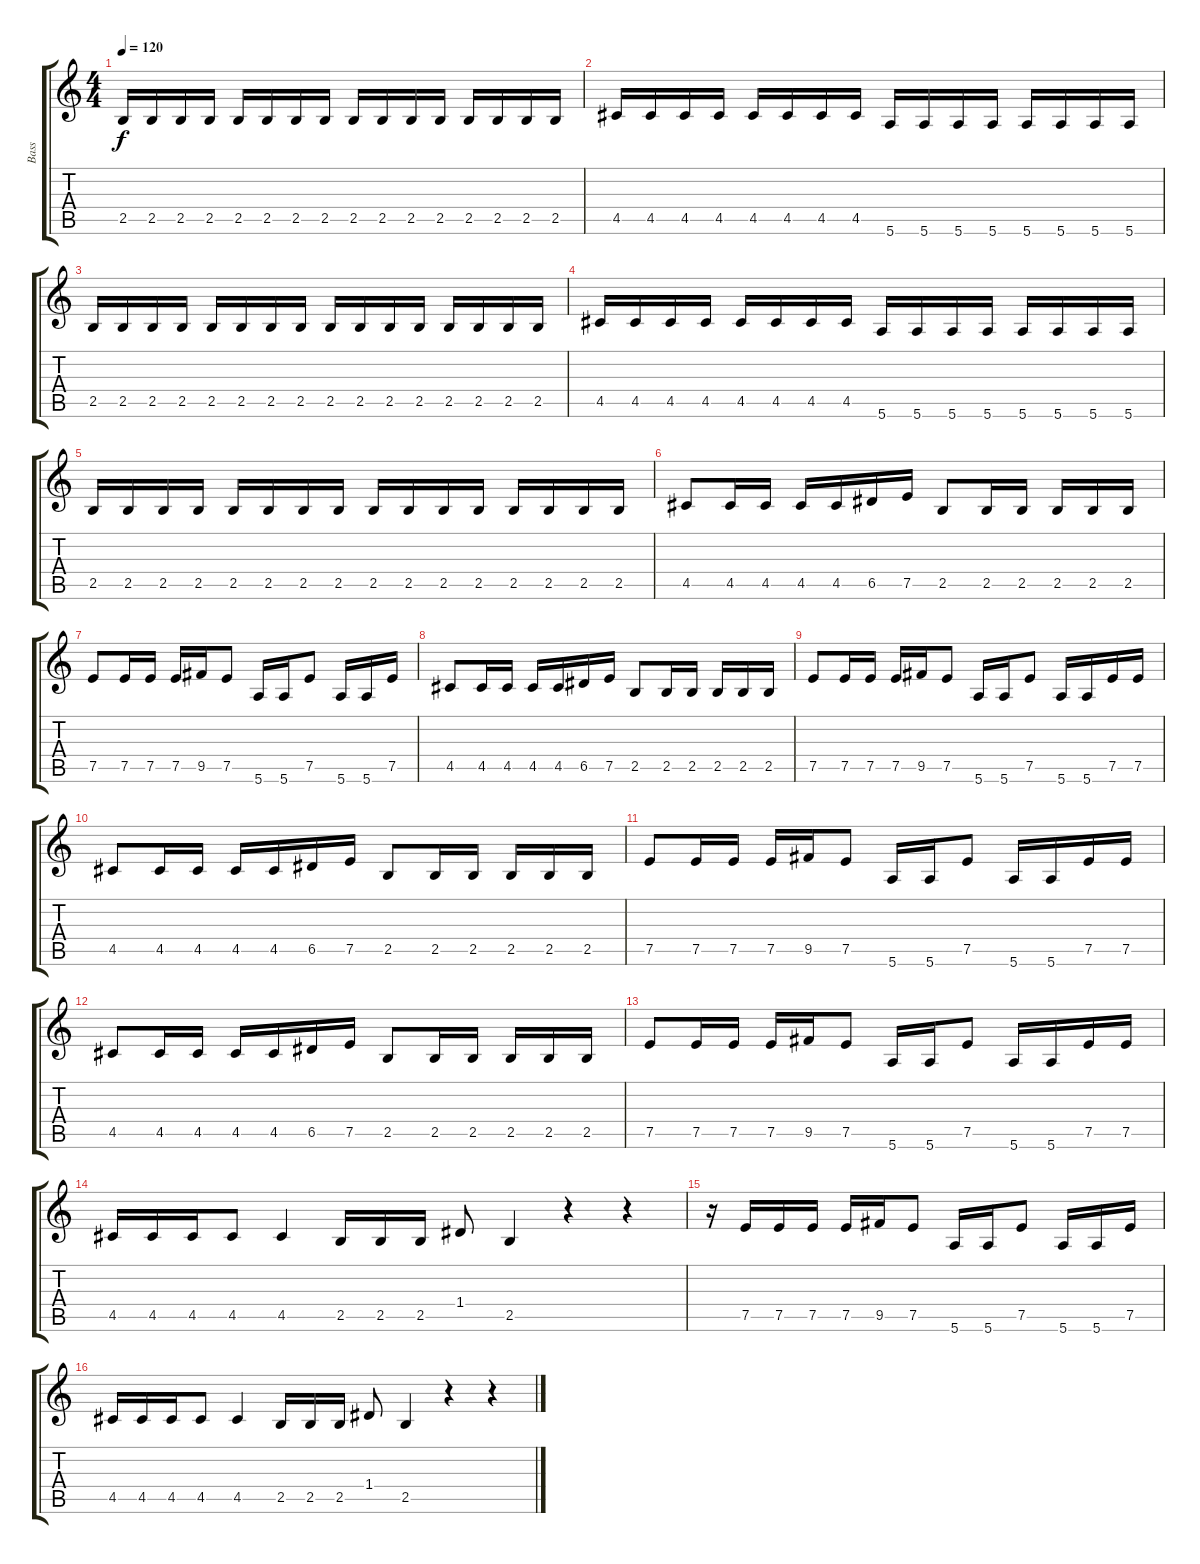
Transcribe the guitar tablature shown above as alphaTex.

\track ("Bass" "Bass") {instrument electricbassfinger}
\staff {score tabs}
\tuning (E4 B3 G3 D3 A2 E2) {hide}
\ts (4 4)
\tempo 120
\clef g2
\ks c
2.5.16{dy f} 2.5.16 2.5.16 2.5.16 2.5.16 2.5.16 2.5.16 2.5.16 2.5.16 2.5.16 2.5.16 2.5.16 2.5.16 2.5.16 2.5.16 2.5.16 |
4.5.16 4.5.16 4.5.16 4.5.16 4.5.16 4.5.16 4.5.16 4.5.16 5.6.16 5.6.16 5.6.16 5.6.16 5.6.16 5.6.16 5.6.16 5.6.16 |
2.5.16 2.5.16 2.5.16 2.5.16 2.5.16 2.5.16 2.5.16 2.5.16 2.5.16 2.5.16 2.5.16 2.5.16 2.5.16 2.5.16 2.5.16 2.5.16 |
4.5.16 4.5.16 4.5.16 4.5.16 4.5.16 4.5.16 4.5.16 4.5.16 5.6.16 5.6.16 5.6.16 5.6.16 5.6.16 5.6.16 5.6.16 5.6.16 |
2.5.16 2.5.16 2.5.16 2.5.16 2.5.16 2.5.16 2.5.16 2.5.16 2.5.16 2.5.16 2.5.16 2.5.16 2.5.16 2.5.16 2.5.16 2.5.16 |
4.5.8 4.5.16 4.5.16 4.5.16 4.5.16 6.5.16 7.5.16 2.5.8 2.5.16 2.5.16 2.5.16 2.5.16 2.5.16 |
7.5.8 7.5.16 7.5.16 7.5.16 9.5.16 7.5.8 5.6.16 5.6.16 7.5.8 5.6.16 5.6.16 7.5.16 |
4.5.8 4.5.16 4.5.16 4.5.16 4.5.16 6.5.16 7.5.16 2.5.8 2.5.16 2.5.16 2.5.16 2.5.16 2.5.16 |
7.5.8 7.5.16 7.5.16 7.5.16 9.5.16 7.5.8 5.6.16 5.6.16 7.5.8 5.6.16 5.6.16 7.5.16 7.5.16 |
4.5.8 4.5.16 4.5.16 4.5.16 4.5.16 6.5.16 7.5.16 2.5.8 2.5.16 2.5.16 2.5.16 2.5.16 2.5.16 |
7.5.8 7.5.16 7.5.16 7.5.16 9.5.16 7.5.8 5.6.16 5.6.16 7.5.8 5.6.16 5.6.16 7.5.16 7.5.16 |
4.5.8 4.5.16 4.5.16 4.5.16 4.5.16 6.5.16 7.5.16 2.5.8 2.5.16 2.5.16 2.5.16 2.5.16 2.5.16 |
7.5.8 7.5.16 7.5.16 7.5.16 9.5.16 7.5.8 5.6.16 5.6.16 7.5.8 5.6.16 5.6.16 7.5.16 7.5.16 |
4.5.16 4.5.16 4.5.16 4.5.8 4.5.4 2.5.16 2.5.16 2.5.16 1.4.8 2.5.4 r.4 r.4 |
r.16 7.5.16 7.5.16 7.5.16 7.5.16 9.5.16 7.5.8 5.6.16 5.6.16 7.5.8 5.6.16 5.6.16 7.5.16 |
4.5.16 4.5.16 4.5.16 4.5.8 4.5.4 2.5.16 2.5.16 2.5.16 1.4.8 2.5.4 r.4 r.4
